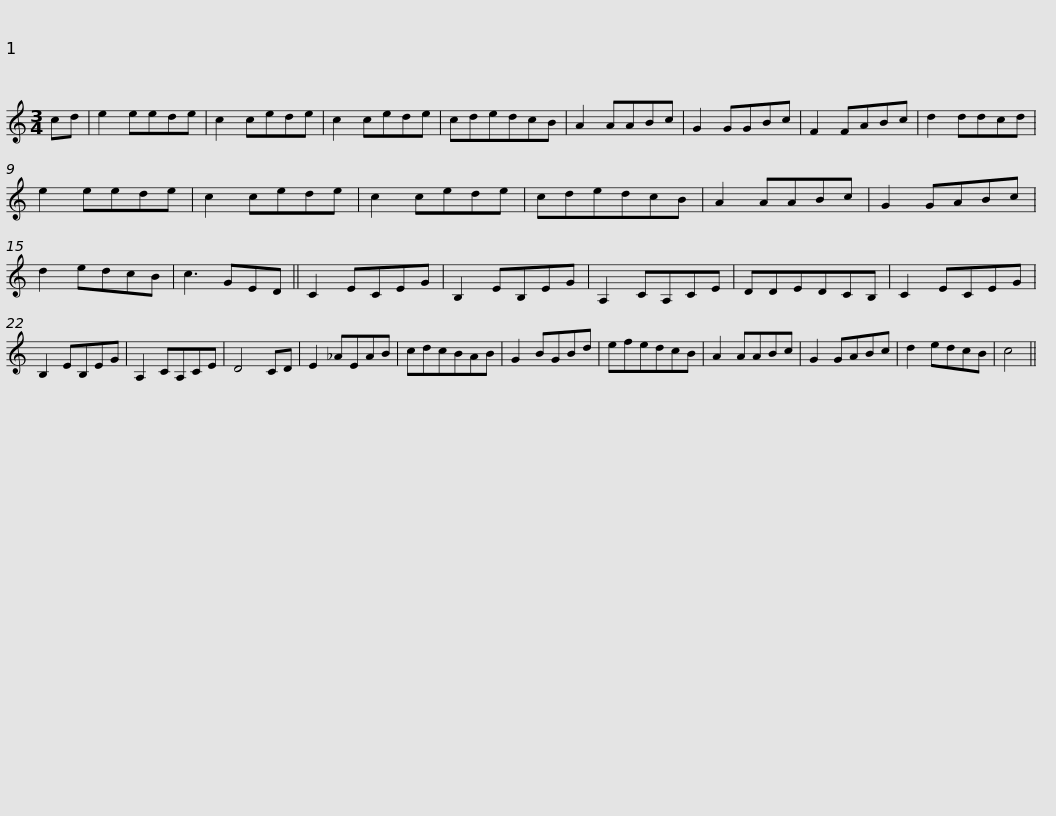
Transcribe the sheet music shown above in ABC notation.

X:1
L:1/8
M:3/4
I:linebreak $
K:C
V:1 treble
V:1
 cd | e2 eede | c2 cede | c2 cede | cdedcB | %5
 A2 AABc | G2 GGBc | F2 FABc | d2 ddcd |$ e2 eede | %10
 c2 cede | c2 cede | cdedcB | A2 AABc | G2 GABc | %15
 d2 edcB | c3 GED || C2 ECEG |$ B,2 EB,EG | A,2 CA,CE | %20
 DDEDCB, | C2 ECEG | B,2 EB,EG | A,2 CA,CE | D4 CD | %25
 E2 _AEAB |$ cdcBAB | G2 BGBd | efedcB | A2 AABc | %30
 G2 GABc | d2 edcB | c4 || %33
